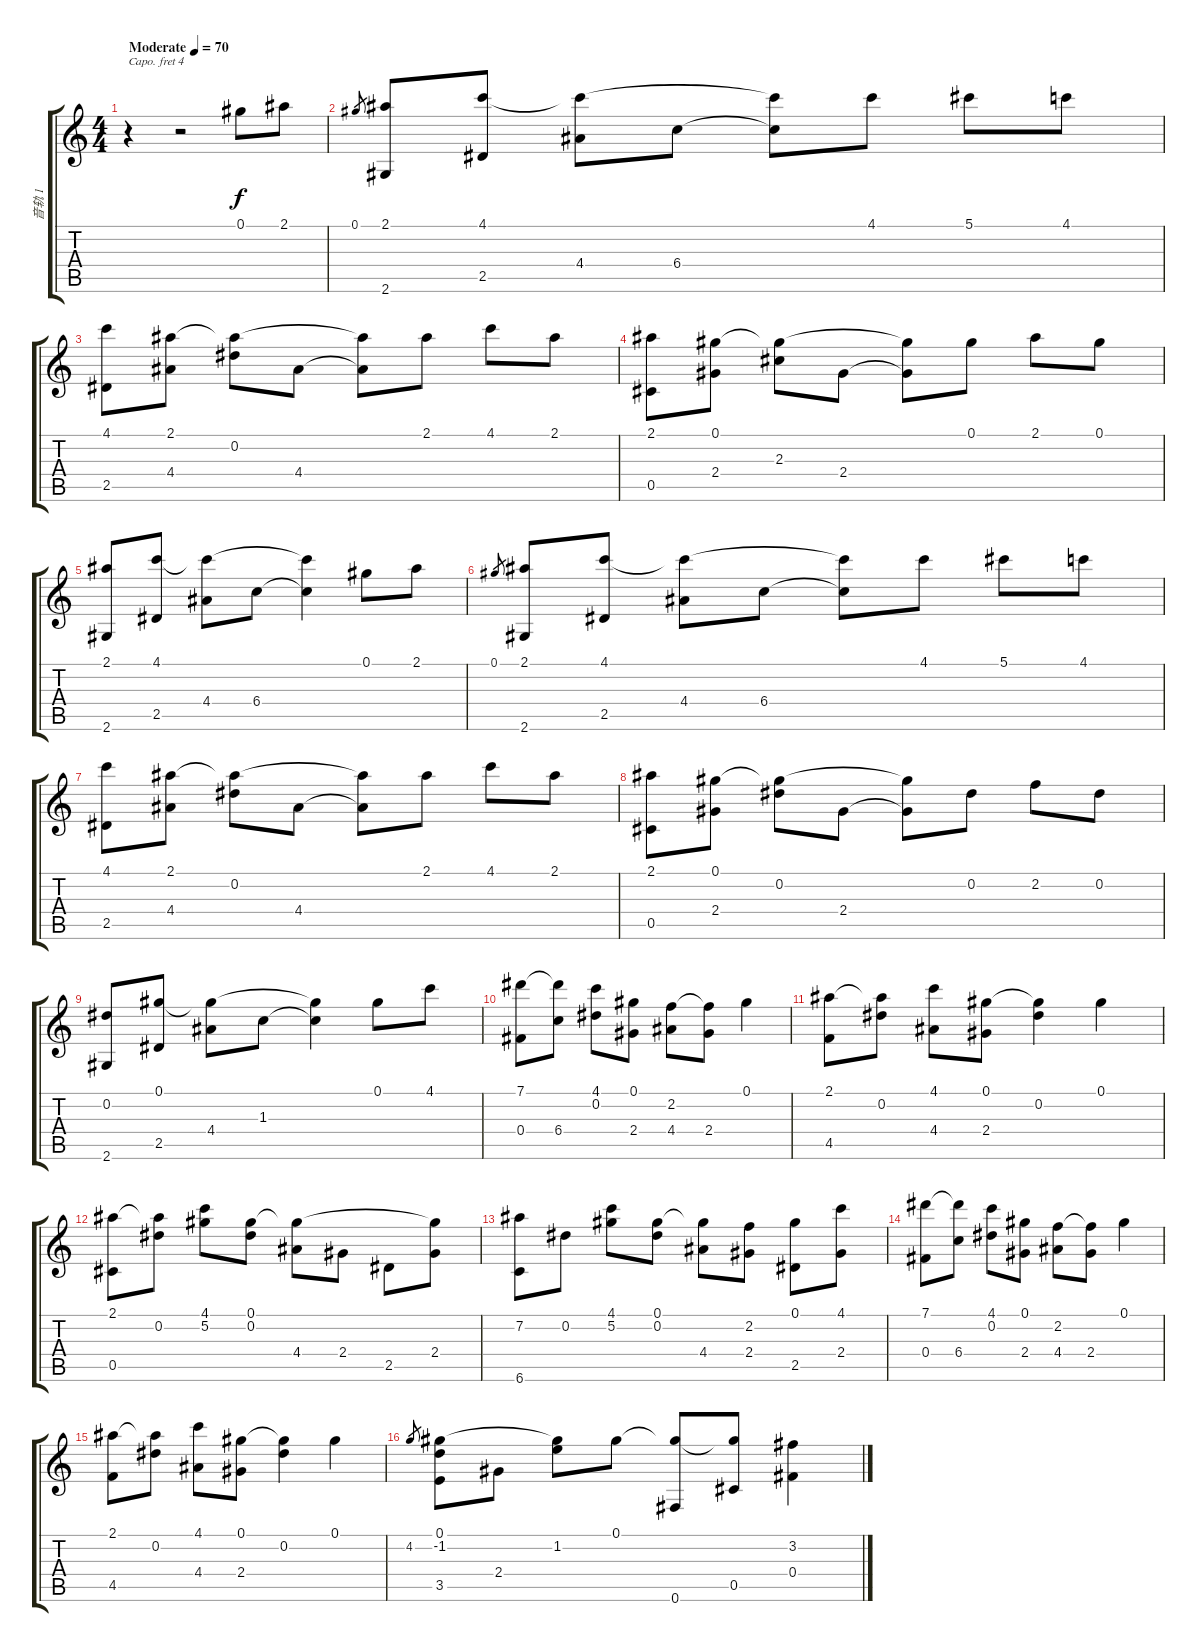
\track ("音轨 1" "音轨 1") {instrument acousticguitarnylon}
\staff {score tabs}
\capo 4
\tuning (E4 B3 G3 D3 A2 D2) {hide}
\ts (4 4)
\tempo (70 "Moderate")
\clef g2
\ks c
r.4{dy f instrument acousticguitarnylon} r.2 0.1.8 2.1.8 |
0.1.8{gr} (2.1 2.6).8 (4.1 2.5).8 (4.1{t} 4.4).8 6.4.8 (4.1{t} 6.4{t}).8 4.1.8 5.1.8 4.1.8 |
(4.1 2.5).8 (2.1 4.4).8 (2.1{t} 0.2).8 4.4.8 (2.1{t} 4.4{t}).8 2.1.8 4.1.8 2.1.8 |
(2.1 0.5).8 (0.1 2.4).8 (0.1{t} 2.3).8 2.4.8 (0.1{t} 2.4{t}).8 0.1.8 2.1.8 0.1.8 |
(2.1 2.6).8 (4.1 2.5).8 (4.1{t} 4.4).8 6.4.8 (4.1{t} 6.4{t}).4 0.1.8 2.1.8 |
0.1.8{gr} (2.1 2.6).8 (4.1 2.5).8 (4.1{t} 4.4).8 6.4.8 (4.1{t} 6.4{t}).8 4.1.8 5.1.8 4.1.8 |
(4.1 2.5).8 (2.1 4.4).8 (2.1{t} 0.2).8 4.4.8 (2.1{t} 4.4{t}).8 2.1.8 4.1.8 2.1.8 |
(2.1 0.5).8 (0.1 2.4).8 (0.1{t} 0.2).8 2.4.8 (0.1{t} 2.4{t}).8 0.2.8 2.2.8 0.2.8 |
(0.2 2.6).8 (0.1 2.5).8 (0.1{t} 4.4).8 1.3.8 (0.1{t} 1.3{t}).4 0.1.8 4.1.8 |
(7.1 0.4).8 (7.1{t} 6.4).8 (4.1 0.2).8 (0.1 2.4).8 (2.2 4.4).8 (2.2{t} 2.4).8 0.1.4 |
(2.1 4.5).8 (2.1{t} 0.2).8 (4.1 4.4).8 (0.1 2.4).8 (0.1{t} 0.2).4 0.1.4 |
(2.1 0.5).8 (2.1{t} 0.2).8 (4.1 5.2).8 (0.1 0.2).8 (0.1{t} 4.4).8 2.4.8 2.5.8 (0.1{t} 2.4).8 |
(7.2 6.6).8 0.2.8 (4.1 5.2).8 (0.1 0.2).8 (0.1{t} 4.4).8 (2.2 2.4).8 (0.1 2.5).8 (4.1 2.4).8 |
(7.1 0.4).8 (7.1{t} 6.4).8 (4.1 0.2).8 (0.1 2.4).8 (2.2 4.4).8 (2.2{t} 2.4).8 0.1.4 |
(2.1 4.5).8 (2.1{t} 0.2).8 (4.1 4.4).8 (0.1 2.4).8 (0.1{t} 0.2).4 0.1.4 |
4.2.8{gr} (0.1 -1.2 3.5).8 2.4.8 (0.1{t} 1.2).8 0.1.8 (0.1{t} 0.6).8 (0.1{t} 0.5).8 (3.2 0.4).4
